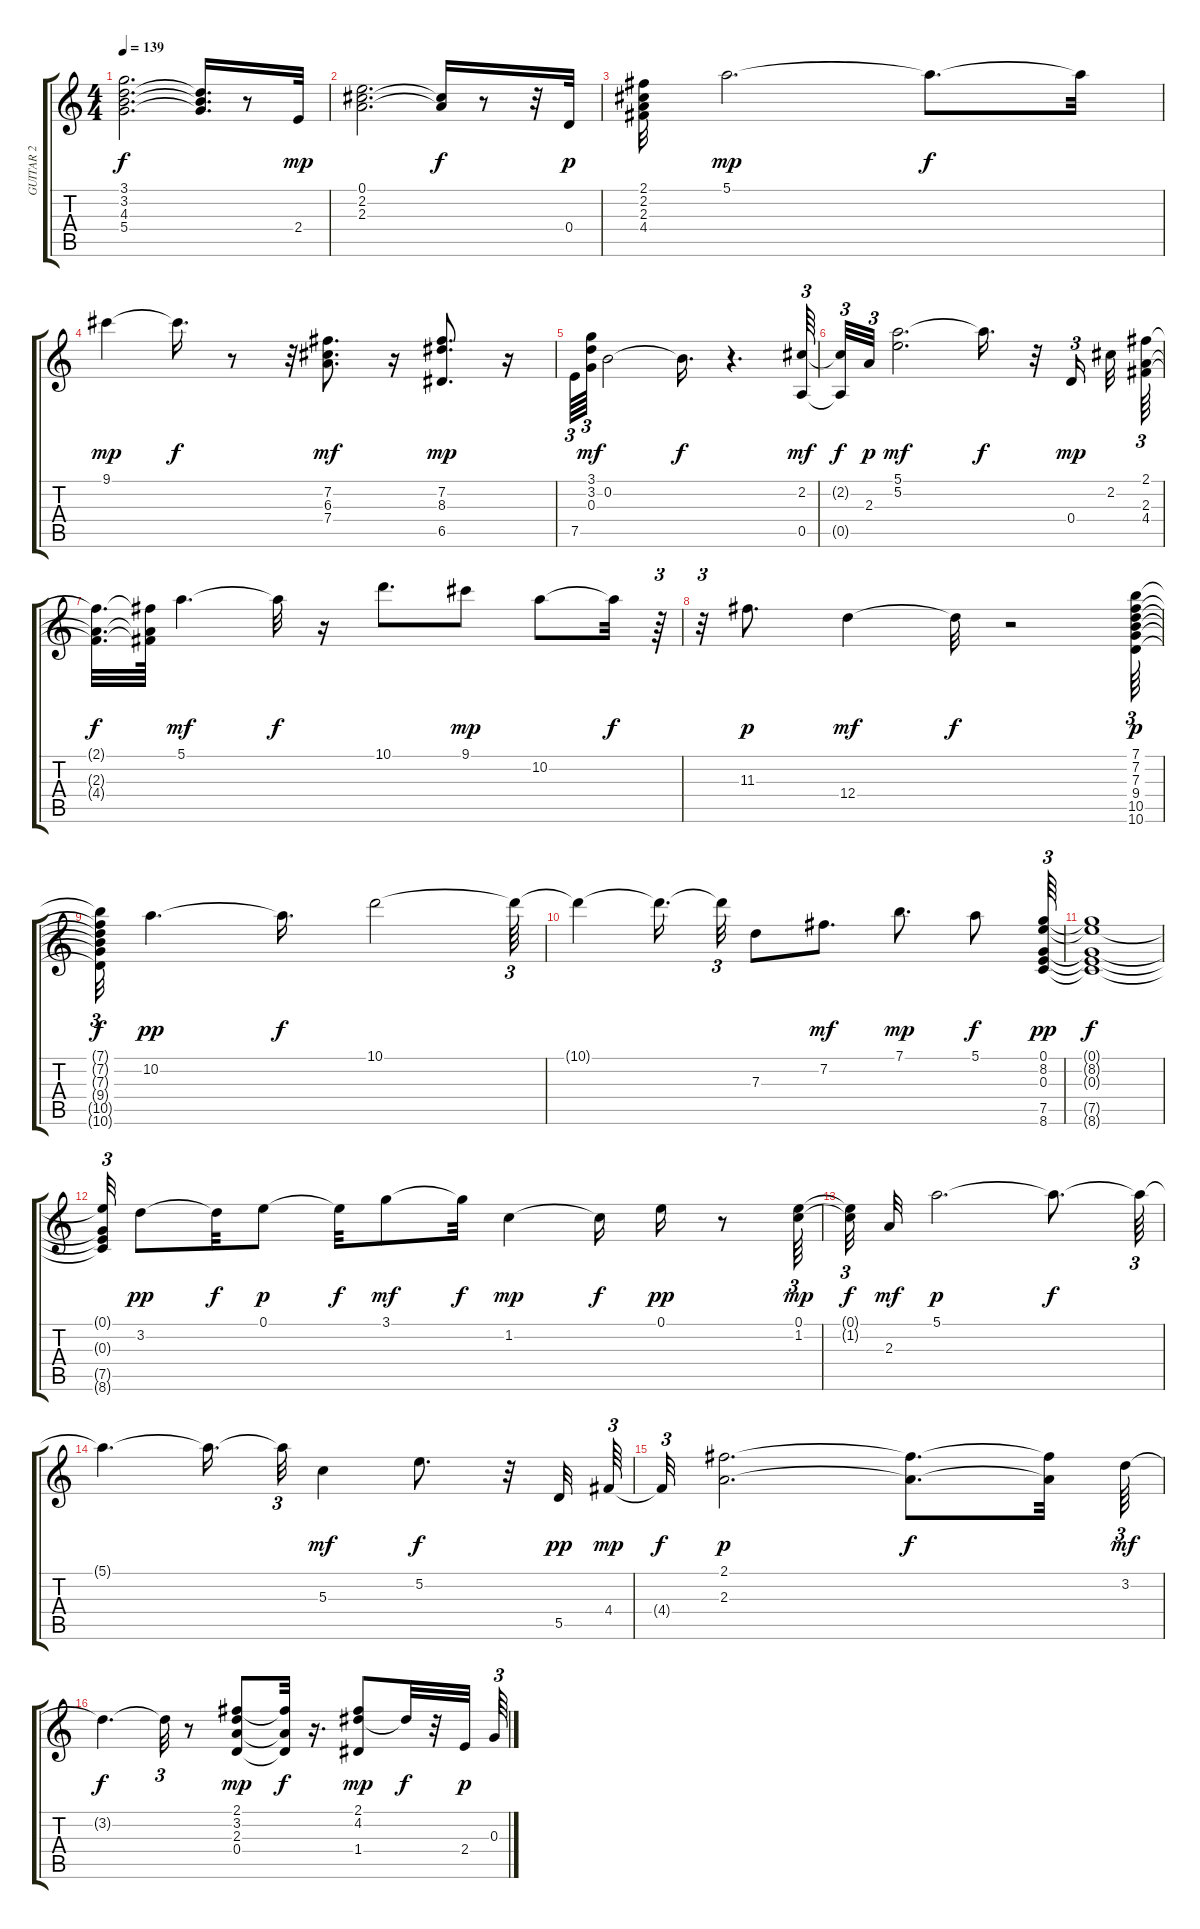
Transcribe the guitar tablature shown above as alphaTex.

\track ("GUITAR 2" "GUITAR 2") {instrument overdrivenguitar}
\staff {score tabs}
\tuning (E4 B3 G3 D3 A2 E2) {hide}
\ts (4 4)
\tempo 139
\clef g2
\ks c
(3.1{t} 3.2{t} 4.3{t} 5.4{t}).2{d dy f} (3.2{t} 4.3{t} 5.4{t}).16{d} r.8 2.4.32{dy mp} |
(0.1 2.2 2.3).2{d} (2.2{t} 2.3{t}).16{dy f} r.8 r.32 0.4.32{dy p} |
(2.1 2.2 2.3 4.4).32 5.1.2{d dy mp} 5.1{t}.8{d dy f} 5.1{t}.32 |
9.1.4{dy mp} 9.1{t}.16{d dy f} r.8 r.32 (7.2 6.3 7.4).8{d dy mf} r.16 (7.2 8.3 6.5).8{d dy mp} r.16 |
7.5.64{tu (3 2)} (3.1 3.2 0.3).64{tu (3 2) dy mf} 0.2.2 0.2{t}.16{d dy f} r.4{d} (2.2 0.5).64{tu (3 2) dy mf} |
(2.2{t} 0.5{t}).32{tu (3 2) dy f} 2.3.32{tu (3 2) dy p} (5.1 5.2).2{d dy mf} 5.1{t}.16{d dy f} r.32 0.4.16{tu (3 2) dy mp beam splitsecondary} 2.2.32 (2.1 2.3 4.4).64{tu (3 2)} |
(2.1{t} 2.3{t} 4.4{t}).32{d dy f} (2.1{t} 2.3{t} 4.4{t}).64 5.1.4{d dy mf} 5.1{t}.32{dy f} r.16 10.1.8{d} 9.1.8{dy mp} 10.2.8 10.2{t}.32{dy f} r.64{tu (3 2)} |
r.32{tu (3 2)} 11.3.8{d dy p} 12.4.4{dy mf} 12.4{t}.32{dy f} r.2 (7.1 7.2 7.3 9.4 10.5 10.6).64{tu (3 2) dy p} |
(7.1{t} 7.2{t} 7.3{t} 9.4{t} 10.5{t} 10.6{t}).32{tu (3 2) dy f} 10.2.4{d dy pp} 10.2{t}.16{d dy f} 10.1.2 10.1{t}.64{tu (3 2)} |
10.1{t}.4 10.1{t}.16{d beam splitsecondary} 10.1{t}.32{tu (3 2)} 7.3.8 7.2.8{d dy mf} 7.1.8{d dy mp} 5.1.8{dy f} (0.1 8.2 0.3 7.5 8.6).64{tu (3 2) dy pp} |
(0.1{t} 8.2{t} 0.3{t} 7.5{t} 8.6{t}).1{dy f} |
(0.1{t} 0.3{t} 7.5{t} 8.6{t}).32{tu (3 2)} 3.2.8{dy pp} 3.2{t}.32{dy f} 0.1.8{dy p} 0.1{t}.32{dy f} 3.1.8{dy mf} 3.1{t}.32{dy f} 1.2.4{dy mp} 1.2{t}.16{dy f} 0.1.16{dy pp} r.8 (0.1 1.2).64{tu (3 2) dy mp} |
(0.1{t} 1.2{t}).32{tu (3 2) dy f} 2.3.32{dy mf} 5.1.2{d dy p} 5.1{t}.8{d dy f} 5.1{t}.64{tu (3 2)} |
5.1{t}.4{d} 5.1{t}.16{d} 5.1{t}.32{tu (3 2)} 5.3.4{dy mf} 5.2.8{d dy f} r.32 5.5.32{dy pp} 4.4.64{tu (3 2) dy mp} |
4.4{t}.32{tu (3 2) dy f} (2.1 2.3).2{d dy p} (2.1{t} 2.3{t}).8{d dy f} (2.1{t} 2.3{t}).32 3.2.64{tu (3 2) dy mf} |
3.2{t}.4{d dy f} 3.2{t}.32{tu (3 2)} r.8 (2.1 3.2 2.3 0.4).8{dy mp} (2.1{t} 2.3{t} 0.4{t}).32{dy f} r.16{d} (2.1 4.2 1.4).8{dy mp} 4.2{t}.32{dy f} r.32 2.4.32{dy p} 0.3.64{tu (3 2)}
